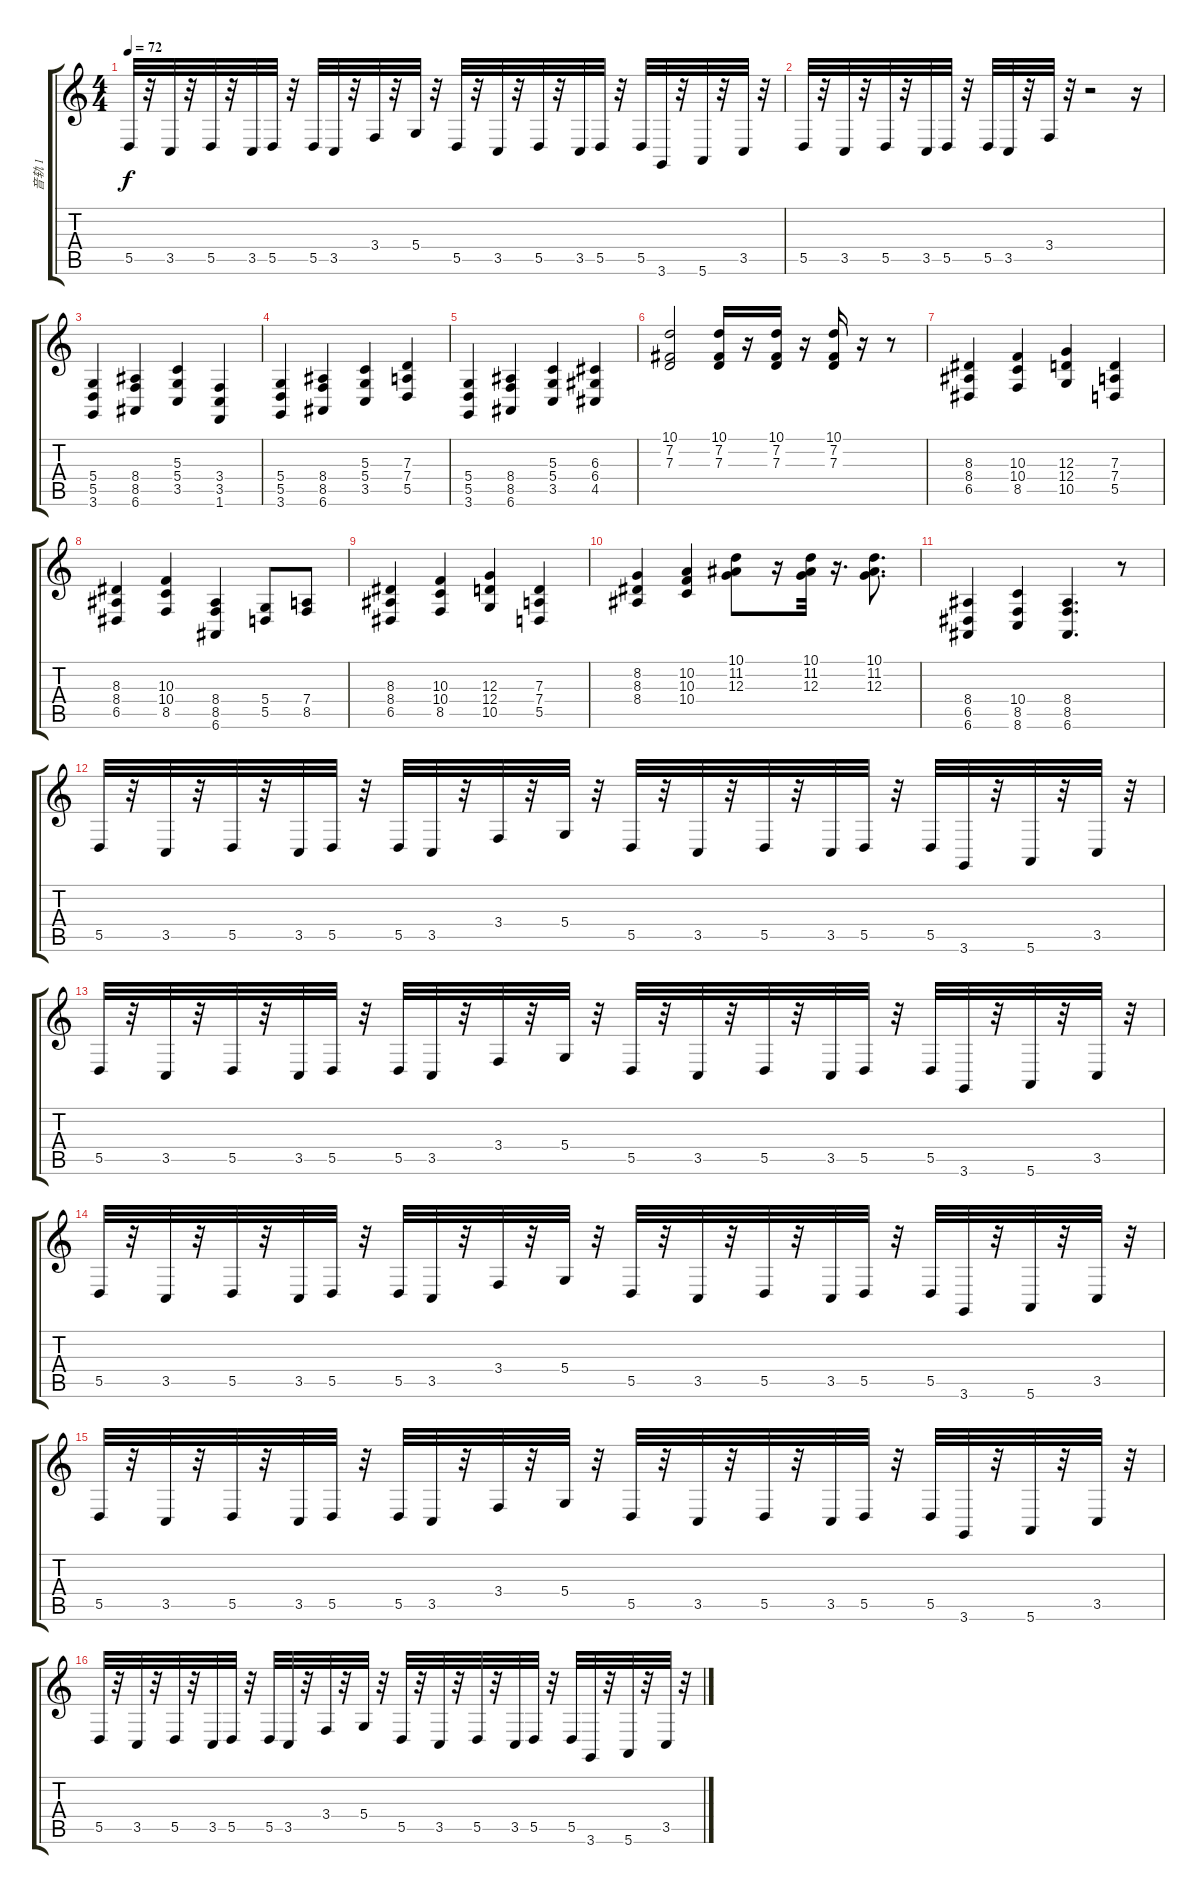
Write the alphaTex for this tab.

\track ("音轨 1" "音轨 1") {instrument lead2sawtooth}
\staff {score tabs}
\tuning (E4 B3 G3 D3 A2 E2) {hide}
\ts (4 4)
\tempo 72
\clef g2
\ks c
5.5.32{dy f} r.32 3.5.32 r.32 5.5.32 r.32 3.5.32 5.5.32 r.32 5.5.32 3.5.32 r.32 3.4.32 r.32 5.4.32 r.32 5.5.32 r.32 3.5.32 r.32 5.5.32 r.32 3.5.32 5.5.32 r.32 5.5.32 3.6.32 r.32 5.6.32 r.32 3.5.32 r.32 |
5.5.32 r.32 3.5.32 r.32 5.5.32 r.32 3.5.32 5.5.32 r.32 5.5.32 3.5.32 r.32 3.4.32 r.32 r.2 r.16 |
(5.4 5.5 3.6).4{instrument distortionguitar} (8.4 8.5 6.6).4 (5.3 5.4 3.5).4 (3.4 3.5 1.6).4 |
(5.4 5.5 3.6).4 (8.4 8.5 6.6).4 (5.3 5.4 3.5).4 (7.3 7.4 5.5).4 |
(5.4 5.5 3.6).4 (8.4 8.5 6.6).4 (5.3 5.4 3.5).4 (6.3 6.4 4.5).4 |
(10.1 7.2 7.3).2 (10.1 7.2 7.3).16 r.16 (10.1 7.2 7.3).16 r.16 (10.1 7.2 7.3).16 r.16 r.8 |
(8.3 8.4 6.5).4 (10.3 10.4 8.5).4 (12.3 12.4 10.5).4 (7.3 7.4 5.5).4 |
(8.3 8.4 6.5).4 (10.3 10.4 8.5).4 (8.4 8.5 6.6).4 (5.4 5.5).8 (7.4 8.5).8 |
(8.3 8.4 6.5).4 (10.3 10.4 8.5).4 (12.3 12.4 10.5).4 (7.3 7.4 5.5).4 |
(8.2 8.3 8.4).4 (10.2 10.3 10.4).4 (10.1 11.2 12.3).8 r.16 (10.1 11.2 12.3).32 r.16{d} (10.1 11.2 12.3).8{d} |
(8.4 6.5 6.6).4 (10.4 8.5 8.6).4 (8.4 8.5 6.6).4{d} r.8 |
5.5.32{volume 6 instrument lead2sawtooth} r.32 3.5.32 r.32 5.5.32 r.32 3.5.32 5.5.32 r.32 5.5.32 3.5.32 r.32 3.4.32 r.32 5.4.32 r.32 5.5.32 r.32 3.5.32 r.32 5.5.32 r.32 3.5.32 5.5.32 r.32 5.5.32 3.6.32 r.32 5.6.32 r.32 3.5.32 r.32 |
5.5.32 r.32 3.5.32 r.32 5.5.32 r.32 3.5.32 5.5.32 r.32 5.5.32 3.5.32 r.32 3.4.32 r.32 5.4.32 r.32 5.5.32 r.32 3.5.32 r.32 5.5.32 r.32 3.5.32 5.5.32 r.32 5.5.32 3.6.32 r.32 5.6.32 r.32 3.5.32 r.32 |
5.5.32 r.32 3.5.32 r.32 5.5.32 r.32 3.5.32 5.5.32 r.32 5.5.32 3.5.32 r.32 3.4.32 r.32 5.4.32 r.32 5.5.32 r.32 3.5.32 r.32 5.5.32 r.32 3.5.32 5.5.32 r.32 5.5.32 3.6.32 r.32 5.6.32 r.32 3.5.32 r.32 |
5.5.32 r.32 3.5.32 r.32 5.5.32 r.32 3.5.32 5.5.32 r.32 5.5.32 3.5.32 r.32 3.4.32 r.32 5.4.32 r.32 5.5.32 r.32 3.5.32 r.32 5.5.32 r.32 3.5.32 5.5.32 r.32 5.5.32 3.6.32 r.32 5.6.32 r.32 3.5.32 r.32 |
5.5.32 r.32 3.5.32 r.32 5.5.32 r.32 3.5.32 5.5.32 r.32 5.5.32 3.5.32 r.32 3.4.32 r.32 5.4.32 r.32 5.5.32 r.32 3.5.32 r.32 5.5.32 r.32 3.5.32 5.5.32 r.32 5.5.32 3.6.32 r.32 5.6.32 r.32 3.5.32 r.32
